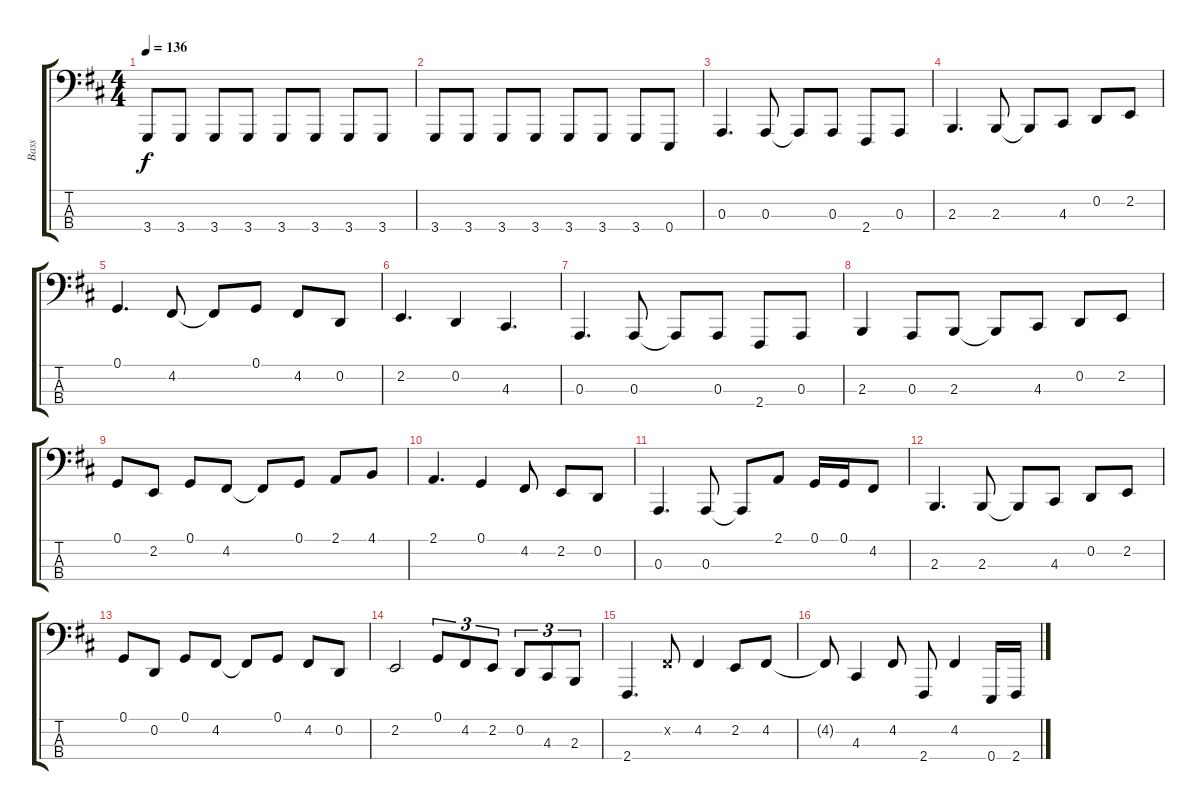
\track ("Bass" "Bass") {instrument lead8bassandlead}
\staff {score tabs}
\tuning (G2 D2 A1 E1) {hide}
\ts (4 4)
\tempo 136
\clef f4
\ks d
3.4.8{dy f} 3.4.8 3.4.8 3.4.8 3.4.8 3.4.8 3.4.8 3.4.8 |
3.4.8 3.4.8 3.4.8 3.4.8 3.4.8 3.4.8 3.4.8 0.4.8 |
0.3.4{d} 0.3.8 0.3{t}.8 0.3.8 2.4.8 0.3.8 |
2.3.4{d} 2.3.8 2.3{t}.8 4.3.8 0.2.8 2.2.8 |
0.1.4{d} 4.2.8 4.2{t}.8 0.1.8 4.2.8 0.2.8 |
2.2.4{d} 0.2.4 4.3.4{d} |
0.3.4{d} 0.3.8 0.3{t}.8 0.3.8 2.4.8 0.3.8 |
2.3.4 0.3.8 2.3.8 2.3{t}.8 4.3.8 0.2.8 2.2.8 |
0.1.8 2.2.8 0.1.8 4.2.8 4.2{t}.8 0.1.8 2.1.8 4.1.8 |
2.1.4{d} 0.1.4 4.2.8 2.2.8 0.2.8 |
0.3.4{d} 0.3.8 0.3{t}.8 2.1.8 0.1.16 0.1.16 4.2.8 |
2.3.4{d} 2.3.8 2.3{t}.8 4.3.8 0.2.8 2.2.8 |
0.1.8 0.2.8 0.1.8 4.2.8 4.2{t}.8 0.1.8 4.2.8 0.2.8 |
2.2.2 0.1.8{tu (3 2)} 4.2.8{tu (3 2)} 2.2.8{tu (3 2)} 0.2.8{tu (3 2)} 4.3.8{tu (3 2)} 2.3.8{tu (3 2)} |
2.4.4{d} 4.2{x}.8 4.2.4 2.2.8 4.2.8 |
4.2{t}.8 4.3.4 4.2.8 2.4.8 4.2.4 0.4.16 2.4.16
